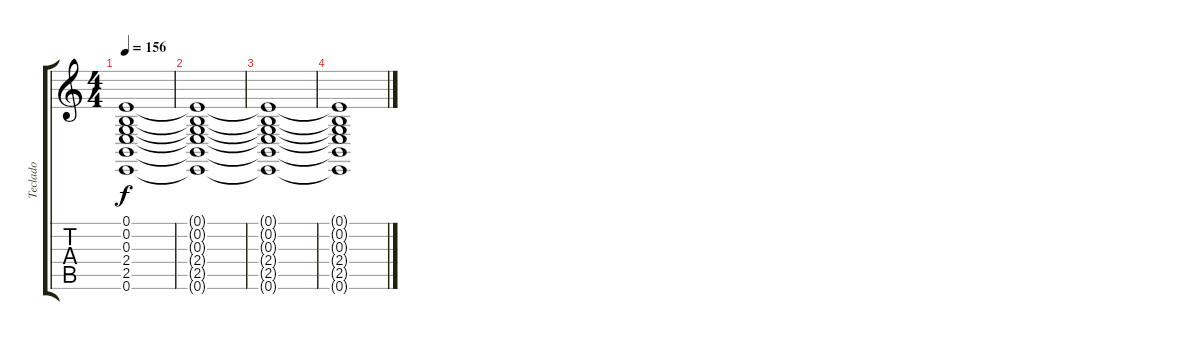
\track ("Teclado" "Teclado") {instrument stringensemble1}
\staff {score tabs}
\tuning (E4 B3 G3 D3 A2 E2) {hide}
\ts (4 4)
\tempo 156
\clef g2
\ks c
(0.1 0.2 0.3 2.4 2.5 0.6).1{dy f} |
(0.1{t} 0.2{t} 0.3{t} 2.4{t} 2.5{t} 0.6{t}).1{volume 0} |
(0.1{t} 0.2{t} 0.3{t} 2.4{t} 2.5{t} 0.6{t}).1 |
(0.1{t} 0.2{t} 0.3{t} 2.4{t} 2.5{t} 0.6{t}).1
